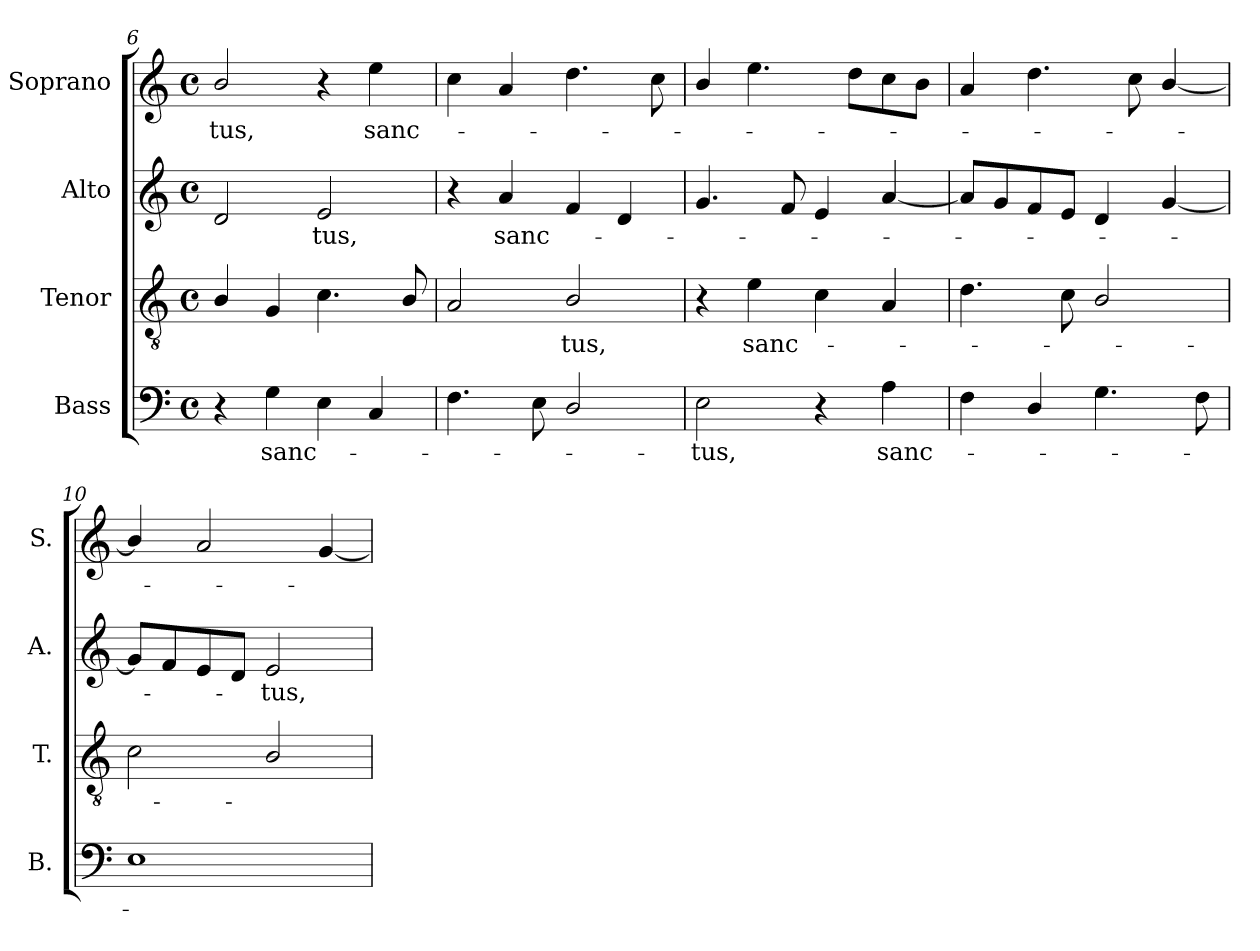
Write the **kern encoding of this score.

**kern	**text	**kern	**text	**kern	**text	**kern	**text
*part4	*part4	*part3	*part3	*part2	*part2	*part1	*part1
*staff4	*staff4	*staff3	*staff3	*staff2	*staff2	*staff1	*staff1
*I"Bass	*	*I"Tenor	*	*I"Alto	*	*I"Soprano	*
*I'B.	*	*I'T.	*	*I'A.	*	*I'S.	*
!!LO:LB:g=z
*clefF4	*	*clefGv2	*	*clefG2	*	*clefG2	*
*	*	*ITrd7c12	*	*	*	*	*
*k[]	*	*k[]	*	*k[]	*	*k[]	*
*C:	*	*C:	*	*C:	*	*C:	*
*M4/4	*	*M4/4	*	*M4/4	*	*M4/4	*
*met(c)	*	*met(c)	*	*met(c)	*	*met(c)	*
=6	=6	=6	=6	=6	=6	=6	=6
!	!	!	!	!	!	!	!LO:LY:b:color=#000000
4r	.	4BBi/	.	2di/	.	2bi/	-tus,
!	!LO:LY:b:color=#000000	!	!	!	!	!	!
4Gi\	sanc-	4GGi/	.	.	.	.	.
!	!	!	!	!	!LO:LY:b:color=#000000	!	!
4Ei\	.	4.Ci\	.	2ei/	-tus,	4r	.
!	!	!	!	!	!	!	!LO:LY:b:color=#000000
4Ci/	.	.	.	.	.	4eei\	sanc-
.	.	8BBi/	.	.	.	.	.
=7	=7	=7	=7	=7	=7	=7	=7
4.Fi\	.	2AAi/	.	4r	.	4cci\	.
!	!	!	!	!	!LO:LY:b:color=#000000	!	!
.	.	.	.	4ai/	sanc-	4ai/	.
8Ei\	.	.	.	.	.	.	.
!	!	!	!LO:LY:b:color=#000000	!	!	!	!
2Di/	.	2BBi/	-tus,	4fi/	.	4.ddi\	.
.	.	.	.	4di/	.	.	.
.	.	.	.	.	.	8cci\	.
=8	=8	=8	=8	=8	=8	=8	=8
!	!LO:LY:b:color=#000000	!	!	!	!	!	!
2Ei\	-tus,	4r	.	4.gi/	.	4bi/	.
!	!	!	!LO:LY:b:color=#000000	!	!	!	!
.	.	4Ei\	sanc-	.	.	4.eei\	.
.	.	.	.	8fi/	.	.	.
4r	.	4Ci\	.	4ei/	.	.	.
.	.	.	.	.	.	8ddi\L	.
!	!LO:LY:b:color=#000000	!	!	!	!	!	!
4Ai\	sanc-	4AAi/	.	[4ai/	.	8cci\	.
.	.	.	.	.	.	8bi\J	.
=9	=9	=9	=9	=9	=9	=9	=9
4Fi\	.	4.Di\	.	8ai/L]	.	4ai/	.
.	.	.	.	8gi/	.	.	.
4Di/	.	.	.	8fi/	.	4.ddi\	.
.	.	8Ci\	.	8ei/J	.	.	.
4.Gi\	.	2BBi/	.	4di/	.	.	.
.	.	.	.	.	.	8cci\	.
.	.	.	.	[4gi/	.	[4bi/	.
8Fi\	.	.	.	.	.	.	.
=10	=10	=10	=10	=10	=10	=10	=10
1Ei	.	2Ci\	.	8gi/L]	.	4bi/]	.
.	.	.	.	8fi/	.	.	.
.	.	.	.	8ei/	.	2ai/	.
.	.	.	.	8di/J	.	.	.
!	!	!	!	!	!LO:LY:b:color=#000000	!	!
.	.	2BBi/	.	2ei/	-tus,	.	.
.	.	.	.	.	.	[4gi/	.
=	=	=	=	=	=	=	=
*-	*-	*-	*-	*-	*-	*-	*-
